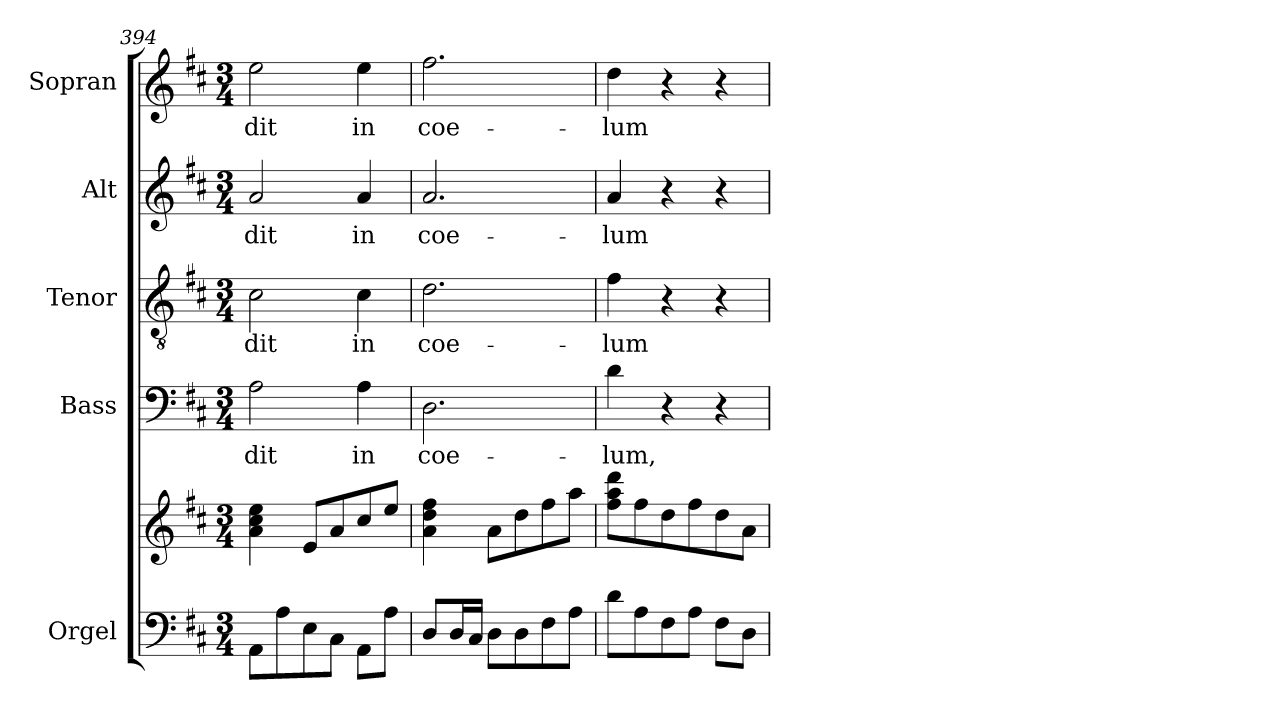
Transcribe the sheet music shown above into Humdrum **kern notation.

**kern	**kern	**kern	**text	**kern	**text	**kern	**text	**kern	**text
*part5	*part5	*part4	*part4	*part3	*part3	*part2	*part2	*part1	*part1
*staff6	*staff5	*staff4	*staff4	*staff3	*staff3	*staff2	*staff2	*staff1	*staff1
*I"Orgel	*	*I"Bass	*	*I"Tenor	*	*I"Alt	*	*I"Sopran	*
*I'Org.	*	*I'B	*	*I'T	*	*I'A	*	*I'S	*
*clefF4	*clefG2	*clefF4	*	*clefGv2	*	*clefG2	*	*clefG2	*
*k[f#c#]	*k[f#c#]	*k[f#c#]	*	*k[f#c#]	*	*k[f#c#]	*	*k[f#c#]	*
*D:	*D:	*D:	*	*D:	*	*D:	*	*D:	*
*M3/4	*M3/4	*M3/4	*	*M3/4	*	*M3/4	*	*M3/4	*
=394	=394	=394	=394	=394	=394	=394	=394	=394	=394
!	!	!	!LO:LY:b	!	!LO:LY:b	!	!LO:LY:b	!	!LO:LY:b
8AA\L	4a\ 4cc#\ 4ee\	2A\	-dit	2c#\	-dit	2a/	-dit	2ee\	-dit
8A\	.	.	.	.	.	.	.	.	.
8E\	8e/L	.	.	.	.	.	.	.	.
8C#\J	8a/	.	.	.	.	.	.	.	.
!	!	!	!LO:LY:b	!	!LO:LY:b	!	!LO:LY:b	!	!LO:LY:b
8AA\L	8cc#/	4A\	in	4c#\	in	4a/	in	4ee\	in
8A\J	8ee/J	.	.	.	.	.	.	.	.
=395	=395	=395	=395	=395	=395	=395	=395	=395	=395
!	!	!	!LO:LY:b	!	!LO:LY:b	!	!LO:LY:b	!	!LO:LY:b
8D/L	4a\ 4dd\ 4ff#\	2.D\	coe-	2.d\	coe-	2.a/	coe-	2.ff#\	coe-
16D/L	.	.	.	.	.	.	.	.	.
16C#/JJ	.	.	.	.	.	.	.	.	.
8D\L	8a\L	.	.	.	.	.	.	.	.
8D\	8dd\	.	.	.	.	.	.	.	.
8F#\	8ff#\	.	.	.	.	.	.	.	.
8A\J	8aa\J	.	.	.	.	.	.	.	.
!!LO:LB:g=z
=396	=396	=396	=396	=396	=396	=396	=396	=396	=396
!	!	!	!LO:LY:b	!	!LO:LY:b	!	!LO:LY:b	!	!LO:LY:b
8d\L	8ff#\ 8aa\ 8ddd\L	4d\	-lum,	4f#\	-lum	4a/	-lum	4dd\	-lum
8A\	8ff#\	.	.	.	.	.	.	.	.
8F#\	8dd\	4r	.	4r	.	4r	.	4r	.
8A\J	8ff#\	.	.	.	.	.	.	.	.
8F#\L	8dd\	4r	.	4r	.	4r	.	4r	.
8D\J	8a\J	.	.	.	.	.	.	.	.
=	=	=	=	=	=	=	=	=	=
*-	*-	*-	*-	*-	*-	*-	*-	*-	*-
